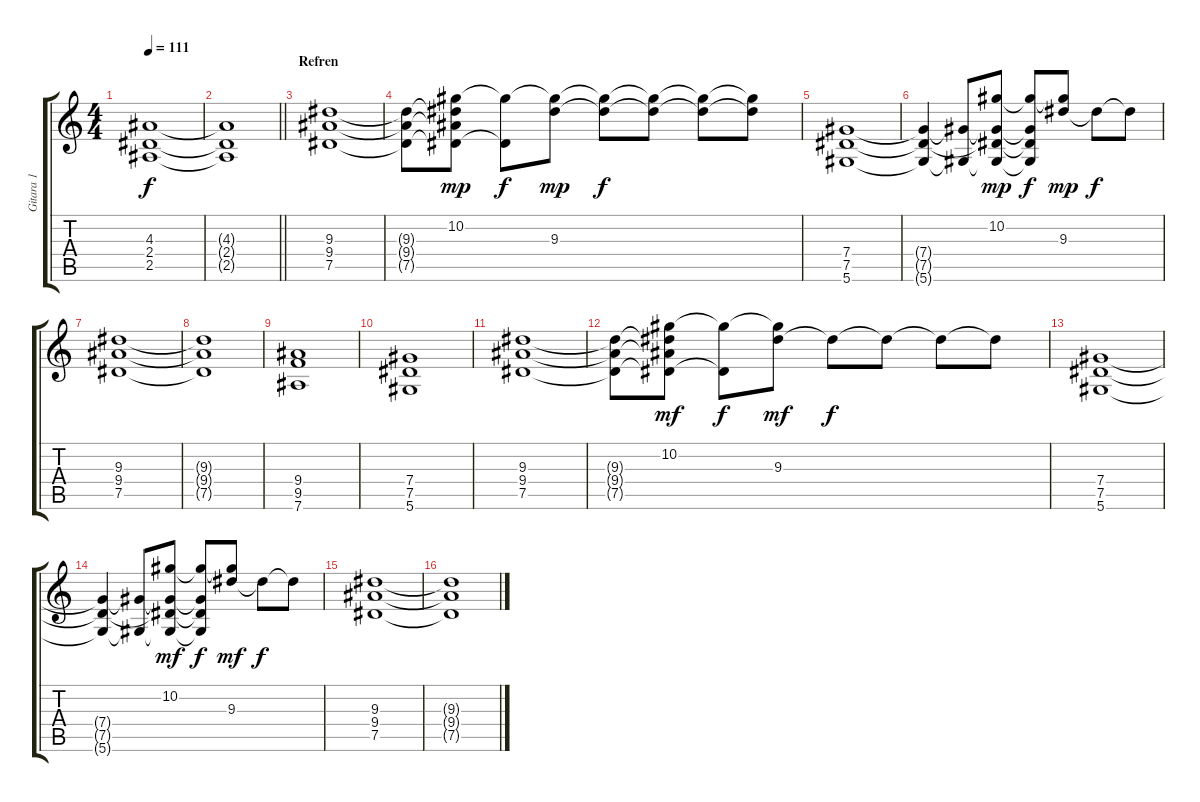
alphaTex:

\track ("Gitara 1" "Gitara 1") {instrument distortionguitar}
\staff {score tabs}
\tuning (Eb4 Bb3 Gb3 Db3 Ab2 Eb2) {hide}
\ts (4 4)
\tempo 111
\clef g2
\ks c
(4.3 2.4 2.5).1{dy f} |
\barLineRight lightlight
(4.3{t} 2.4{t} 2.5{t}).1 |
\section ("" "Refren")
(9.3 9.4 7.5).1 |
(9.3{t} 9.4{t} 7.5{t}).8 (10.2 9.3{t} 9.4{t} 7.5{t}).8{dy mp} (10.2{t} 7.5{t}).8{dy f} (10.2{t} 9.3).8{dy mp} (10.2{t} 9.3{t}).8{dy f} (10.2{t} 9.3{t}).8 (10.2{t} 9.3{t}).8 (10.2{t} 9.3{t}).8 |
(7.4 7.5 5.6).1 |
(7.4{t} 7.5{t} 5.6{t}).4 (7.4{t} 5.6{t}).8 (10.2 7.4{t} 7.5{t} 5.6{t}).8{dy mp} (10.2{t} 7.4{t} 7.5{t} 5.6{t}).8{dy f} (10.2{t} 9.3).8{dy mp} 9.3{t}.8{dy f} 9.3{t}.8 |
(9.3 9.4 7.5).1 |
(9.3{t} 9.4{t} 7.5{t}).1 |
(9.4 9.5 7.6).1 |
(7.4 7.5 5.6).1 |
(9.3 9.4 7.5).1 |
(9.3{t} 9.4{t} 7.5{t}).8 (10.2 9.3{t} 9.4{t} 7.5{t}).8{dy mf} (10.2{t} 7.5{t}).8{dy f} (10.2{t} 9.3).8{dy mf} 9.3{t}.8{dy f} 9.3{t}.8 9.3{t}.8 9.3{t}.8 |
(7.4 7.5 5.6).1 |
(7.4{t} 7.5{t} 5.6{t}).4 (7.4{t} 5.6{t}).8 (10.2 7.4{t} 7.5{t} 5.6{t}).8{dy mf} (10.2{t} 7.4{t} 7.5{t} 5.6{t}).8{dy f} (10.2{t} 9.3).8{dy mf} 9.3{t}.8{dy f} 9.3{t}.8 |
(9.3 9.4 7.5).1 |
(9.3{t} 9.4{t} 7.5{t}).1
